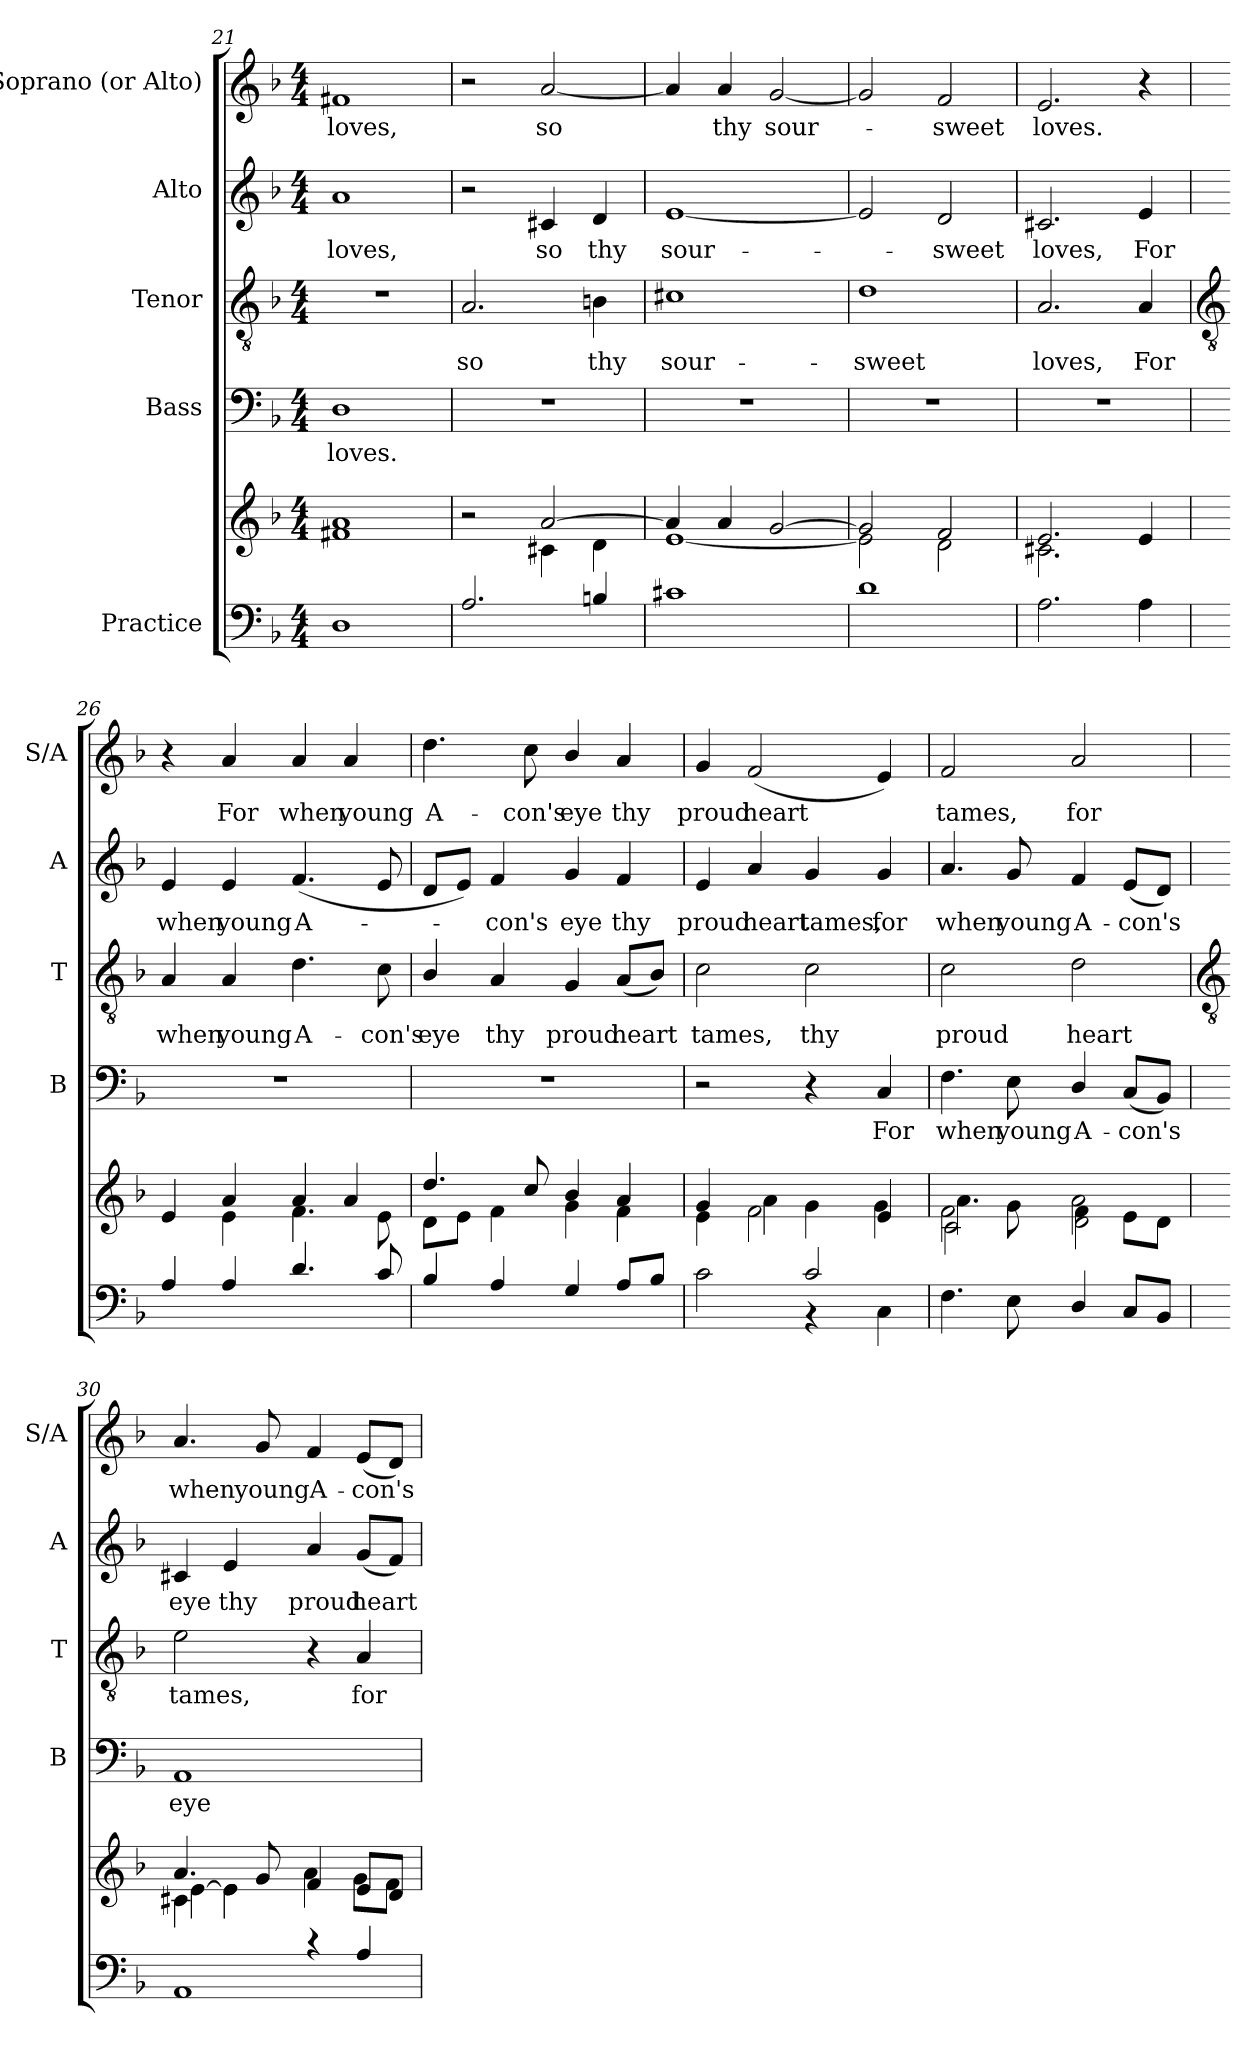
**kern	**kern	**kern	**text	**kern	**text	**kern	**text	**kern	**text
*part5	*part5	*part4	*part4	*part3	*part3	*part2	*part2	*part1	*part1
*staff6	*staff5	*staff4	*staff4	*staff3	*staff3	*staff2	*staff2	*staff1	*staff1
*I"Practice	*	*I"Bass	*	*I"Tenor	*	*I"Alto	*	*I"Soprano (or Alto)	*
*	*	*I'B	*	*I'T	*	*I'A	*	*I'S/A	*
*clefF4	*clefG2	*clefF4	*	*clefGv2	*	*clefG2	*	*clefG2	*
*k[b-]	*k[b-]	*k[b-]	*	*k[b-]	*	*k[b-]	*	*k[b-]	*
*F:	*F:	*F:	*	*F:	*	*F:	*	*F:	*
*M4/4	*M4/4	*M4/4	*	*M4/4	*	*M4/4	*	*M4/4	*
=21	=21	=21	=21	=21	=21	=21	=21	=21	=21
*^	*^	*	*	*	*	*	*	*	*
!	!	!	!	!	!LO:LY:b	!	!	!	!LO:LY:b	!	!LO:LY:b
1ryy	1D	1f#X	1a	1D	loves.	1r	.	1a	loves,	1f#X	loves,
=22	=22	=22	=22	=22	=22	=22	=22	=22	=22	=22	=22
!	!	!	!	!	!	!	!LO:LY:b	!	!	!	!
2.A	1ryy	2ryy	2r	1r	.	2.A	so	2r	.	2r	.
!	!	!	!	!	!	!	!	!	!LO:LY:b	!	!LO:LY:b
.	.	[2a	4c#X\	.	.	.	.	4c#X	so	[2a	so
!	!	!	!	!	!	!	!LO:LY:b	!	!LO:LY:b	!	!
4Bn	.	.	4d\	.	.	4Bn	thy	4d	thy	.	.
=23	=23	=23	=23	=23	=23	=23	=23	=23	=23	=23	=23
!	!	!	!	!	!	!	!LO:LY:b	!	!LO:LY:b	!	!
1c#X	1ryy	4a]	[1e	1r	.	1c#X	sour-	[1e	sour-	4a]	.
!	!	!	!	!	!	!	!	!	!	!	!LO:LY:b
.	.	4a	.	.	.	.	.	.	.	4a	thy
!	!	!	!	!	!	!	!	!	!	!	!LO:LY:b
.	.	[2g	.	.	.	.	.	.	.	[2g	sour-
=24	=24	=24	=24	=24	=24	=24	=24	=24	=24	=24	=24
!	!	!	!	!	!	!	!LO:LY:b	!	!	!	!
1d	1ryy	2g]	2e]	1r	.	1d	-sweet	2e]	.	2g]	.
!	!	!	!	!	!	!	!	!	!LO:LY:b	!	!LO:LY:b
.	.	2f	2d	.	.	.	.	2d	sweet	2f	sweet
*v	*v	*	*	*	*	*	*	*	*	*	*
=25	=25	=25	=25	=25	=25	=25	=25	=25	=25	=25
!	!	!	!	!	!	!LO:LY:b	!	!LO:LY:b	!	!LO:LY:b
2.A	2.e	2.c#X	1r	.	2.A	loves,	2.c#X	loves,	2.e	loves.
!	!	!	!	!	!	!LO:LY:b	!	!LO:LY:b	!	!
4A	4ryy	4e	.	.	4A	For	4e	For	4r	.
!!LO:LB:g=z
=26	=26	=26	=26	=26	=26	=26	=26	=26	=26	=26
*	*	*	*	*	*clefGv2	*	*	*	*	*
*^	*	*	*	*	*	*	*	*	*	*
!	!	!	!	!	!	!	!LO:LY:b	!	!LO:LY:b	!	!
4A	1ryy	4ryy	4e	1r	.	4A	when	4e	when	4r	.
!	!	!	!	!	!	!	!LO:LY:b	!	!LO:LY:b	!	!LO:LY:b
4A	.	4a	4e	.	.	4A	young	4e	young	4a	For
!	!	!	!	!	!	!	!LO:LY:b	!	!LO:LY:b	!	!LO:LY:b
4.d	.	4a	4.f\	.	.	4.d	A-	(<4.f	A-	4a	when
!	!	!	!	!	!	!	!	!	!	!	!LO:LY:b
.	.	4a	.	.	.	.	.	.	.	4a	young
!	!	!	!	!	!	!	!LO:LY:b	!	!	!	!
8c	.	.	8e\	.	.	8c	-con's	8e	.	.	.
=27	=27	=27	=27	=27	=27	=27	=27	=27	=27	=27	=27
!	!	!	!	!	!	!	!LO:LY:b	!	!	!	!LO:LY:b
4B-/	1ryy	4.dd/	8d\L	1r	.	4B-/	eye	8dL	.	4.dd	A-
.	.	.	8e\J	.	.	.	.	8eJ)	.	.	.
!	!	!	!	!	!	!	!LO:LY:b	!	!LO:LY:b	!	!
4A	.	.	4f\	.	.	4A	thy	4f	con's	.	.
!	!	!	!	!	!	!	!	!	!	!	!LO:LY:b
.	.	8cc/	.	.	.	.	.	.	.	8cc	-con's
!	!	!	!	!	!	!	!LO:LY:b	!	!LO:LY:b	!	!LO:LY:b
4G	.	4b-/	4g	.	.	4G	proud	4g	eye	4b-/	eye
!	!	!	!	!	!	!	!LO:LY:b	!	!LO:LY:b	!	!LO:LY:b
8AL	.	4a	4f	.	.	(<8AL	heart	4f	thy	4a	thy
8B-J	.	.	.	.	.	8B-J)	.	.	.	.	.
=28	=28	=28	=28	=28	=28	=28	=28	=28	=28	=28	=28
!	!	!	!	!	!	!	!LO:LY:b	!	!LO:LY:b	!	!LO:LY:b
2c	2ryy	4g	4e	2r	.	2c	tames,	4e	proud	4g	proud
!	!	!	!	!	!	!	!	!	!LO:LY:b	!	!LO:LY:b
.	.	2f\	4a	.	.	.	.	4a	heart	(<2f	heart
!	!	!	!	!	!	!	!LO:LY:b	!	!LO:LY:b	!	!
2c/	4r	.	4g	4r	.	2c	thy	4g	tames,	.	.
!	!	!	!	!	!LO:LY:b	!	!	!	!LO:LY:b	!	!
.	4C	4e	4g	4C	For	.	.	4g	for	4e)	.
=29	=29	=29	=29	=29	=29	=29	=29	=29	=29	=29	=29
*	*	*	*^	*	*	*	*	*	*	*	*
!	!	!	!	!	!	!LO:LY:b	!	!LO:LY:b	!	!LO:LY:b	!	!LO:LY:b
*v	*v	*	*	*	*	*	*	*	*	*	*	*
4.F	2f\	4.a	2c\	4.F	when	2c	proud	4.a	when	2f	tames,
!	!	!	!	!	!LO:LY:b	!	!	!	!LO:LY:b	!	!
8E	.	8g	.	8E	young	.	.	8g	young	.	.
!	!	!	!	!	!LO:LY:b	!	!LO:LY:b	!	!LO:LY:b	!	!LO:LY:b
4D/	2a\	4f	2d\	4D/	A-	2d	heart	4f	A-	2a	for
!	!	!	!	!	!LO:LY:b	!	!	!	!LO:LY:b	!	!
8CL	.	8eL	.	(<8CL	-con's	.	.	(<8eL	-con's	.	.
8BB-J	.	8dJ	.	8BB-J)	.	.	.	8d/J)	.	.	.
!!LO:LB:g=z
=30	=30	=30	=30	=30	=30	=30	=30	=30	=30	=30	=30
*	*	*	*	*	*	*clefGv2	*	*	*	*	*
*^	*	*	*	*	*	*	*	*	*	*	*
!	!	!	!	!	!	!LO:LY:b	!	!LO:LY:b	!	!LO:LY:b	!	!LO:LY:b
2ryy	1AA	4.a	4c#X\	[4e\	1AA	eye	2e	tames,	4c#X	eye	4.a	when
!	!	!	!	!	!	!	!	!	!	!LO:LY:b	!	!
.	.	.	4e\	4e\]	.	.	.	.	4e	thy	.	.
!	!	!	!	!	!	!	!	!	!	!	!	!LO:LY:b
.	.	8g	.	.	.	.	.	.	.	.	8g	young
!	!	!	!	!	!	!	!	!	!	!LO:LY:b	!	!LO:LY:b
4r	.	4f	4a	2ryy	.	.	4r	.	4a	proud	4f	A-
!	!	!	!	!	!	!	!	!LO:LY:b	!	!LO:LY:b	!	!LO:LY:b
4A/	.	8eL	8gL	.	.	.	4A	for	(<8gL	heart	(<8eL	-con's
.	.	8dJ	8fJ	.	.	.	.	.	8fJ)	.	8dJ)	.
*v	*v	*	*	*	*	*	*	*	*	*	*	*
*	*v	*v	*v	*	*	*	*	*	*	*	*
=	=	=	=	=	=	=	=	=	=
*-	*-	*-	*-	*-	*-	*-	*-	*-	*-
